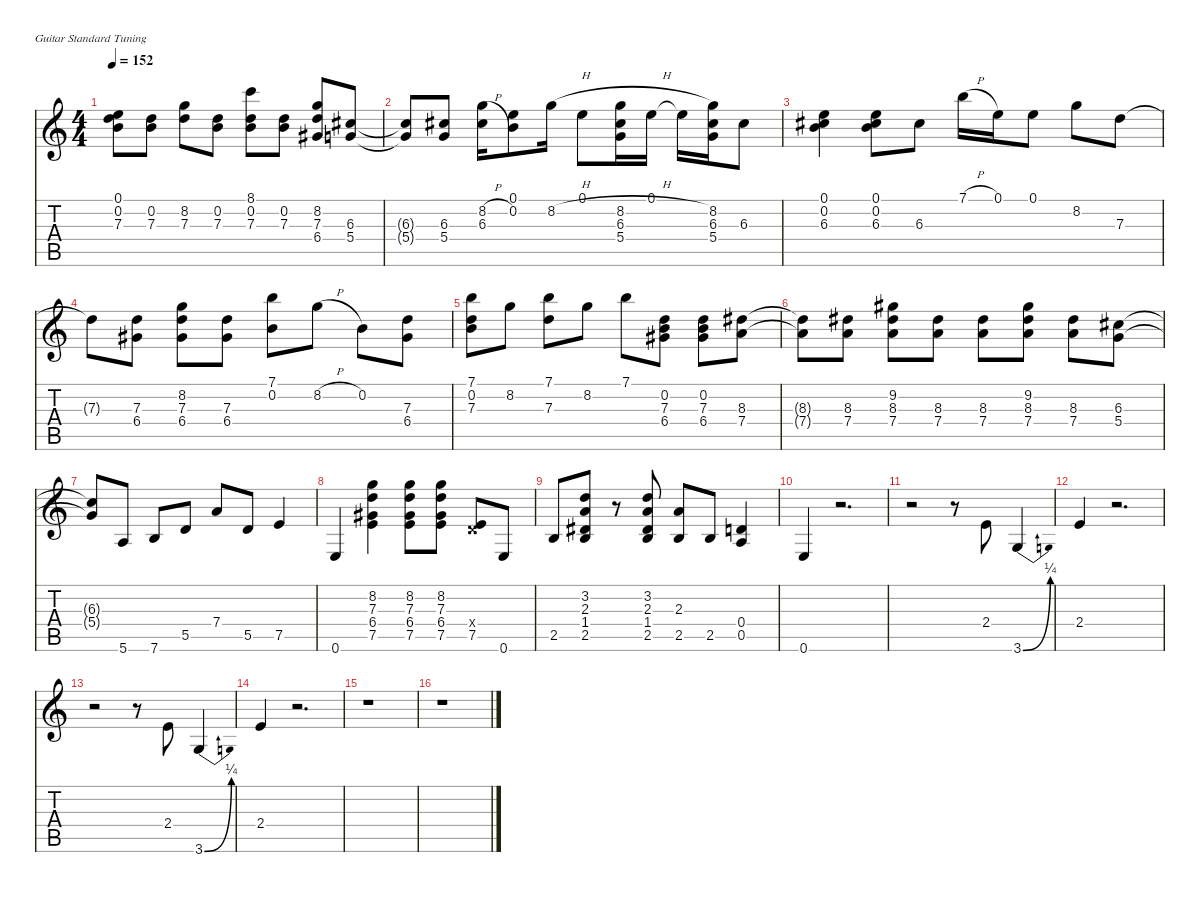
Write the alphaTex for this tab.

\defaultSystemsLayout 4
\hideDynamics
\bracketExtendMode nobrackets
\singleTrackTrackNamePolicy hidden
\multiTrackTrackNamePolicy hidden
\otherSystemsTrackNameOrientation horizontal
\track ("Gtr. 1" "od.guit.") {defaultSystemsLayout 4 instrument overdrivenguitar}
\staff {score tabs}
\tuning (E4 B3 G3 D3 A2 E2)
\ts (4 4)
\tempo 152
\clef g2
\ks c
(0.1{t} 0.2{t} 7.3{t}).8{dy f beam Down} (0.2 7.3).8{beam Down} (8.2 7.3).8{beam Down} (0.2 7.3).8{beam Down} (8.1 0.2 7.3).8{beam Down} (0.2 7.3).8{beam Down} (8.2 7.3 6.4{acc #}).8{beam Up} (6.3{acc #} 5.4).8{beam Up} |
(6.3{t acc #} 5.4{t}).8{beam Up} (6.3{acc #} 5.4).8{beam Up} (8.2{h} 6.3{acc #}).16{beam Down} (0.1 0.2).8{beam Down} 8.2{h}.16{beam Down} 0.1.8{beam Down} (8.2{h} 6.3{acc #} 5.4).16{beam Down} 0.1.16{beam Down} 0.1{t}.16{beam Down} (8.2 6.3{acc #} 5.4).16{beam Down} 6.3{acc #}.8{beam Down} |
(0.1 0.2 6.3{acc #}).4{beam Down} (0.1 0.2 6.3{acc #}).8{beam Down} 6.3{acc #}.8{beam Down} 7.1{h}.16{beam Down} 0.1.16{beam Down} 0.1.8{beam Down} 8.2.8{beam Down} 7.3.8{beam Down} |
7.3{t}.8{beam Down} (7.3 6.4{acc #}).8{beam Down} (8.2 7.3 6.4{acc #}).8{beam Down} (7.3 6.4{acc #}).8{beam Down} (7.1 0.2).8{beam Down} 8.2{h}.8{beam Down} 0.2.8{beam Down} (7.3 6.4{acc #}).8{beam Down} |
(7.1 0.2 7.3).8{beam Down} 8.2.8{beam Down} (7.1 7.3).8{beam Down} 8.2.8{beam Down} 7.1.8{beam Down} (0.2 7.3 6.4{acc #}).8{beam Down} (0.2 7.3 6.4{acc #}).8{beam Down} (8.3{acc #} 7.4).8{beam Down} |
(8.3{t acc #} 7.4{t}).8{beam Down} (8.3{acc #} 7.4).8{beam Down} (9.2{acc #} 8.3{acc #} 7.4).8{beam Down} (8.3{acc #} 7.4).8{beam Down} (8.3{acc #} 7.4).8{beam Down} (9.2{acc #} 8.3{acc #} 7.4).8{beam Down} (8.3{acc #} 7.4).8{beam Down} (6.3{acc #} 5.4).8{beam Down} |
(6.3{t acc #} 5.4{t}).8{beam Up} 5.6.8{beam Up} 7.6.8{beam Up} 5.5.8{beam Up} 7.4.8{beam Up} 5.5.8{beam Up} 7.5.4{beam Up} |
0.6.4{beam Up} (8.2 7.3 6.4{acc #} 7.5).4{beam Down} (8.2 7.3 6.4{acc #} 7.5).8{beam Down} (8.2 7.3 6.4{acc #} 7.5).8{beam Down} (0.4{x} 7.5).8{beam Up} 0.6.8{beam Up} |
2.5.8{beam Up} (3.2 2.3 1.4{acc #} 2.5).8{beam Up} r.8{beam Up} (3.2 2.3 1.4{acc #} 2.5).8{beam Up} (2.3 2.5).8{beam Up} 2.5.8{beam Up} (0.4 0.5).4{beam Up} |
0.6.4{beam Up} r.2{d beam Up} |
r.2{beam Down} r.8{beam Down} 2.4.8{beam Up} 3.6{be (bend 0 0 30 1)}.4{beam Up} |
2.4.4{beam Up} r.2{d beam Up} |
r.2{beam Down} r.8{beam Down} 2.4.8{beam Up} 3.6{be (bend 0 0 30 1)}.4{beam Up} |
2.4.4{beam Up} r.2{d beam Up} |
r.1{beam Down} |
r.1{beam Down}
